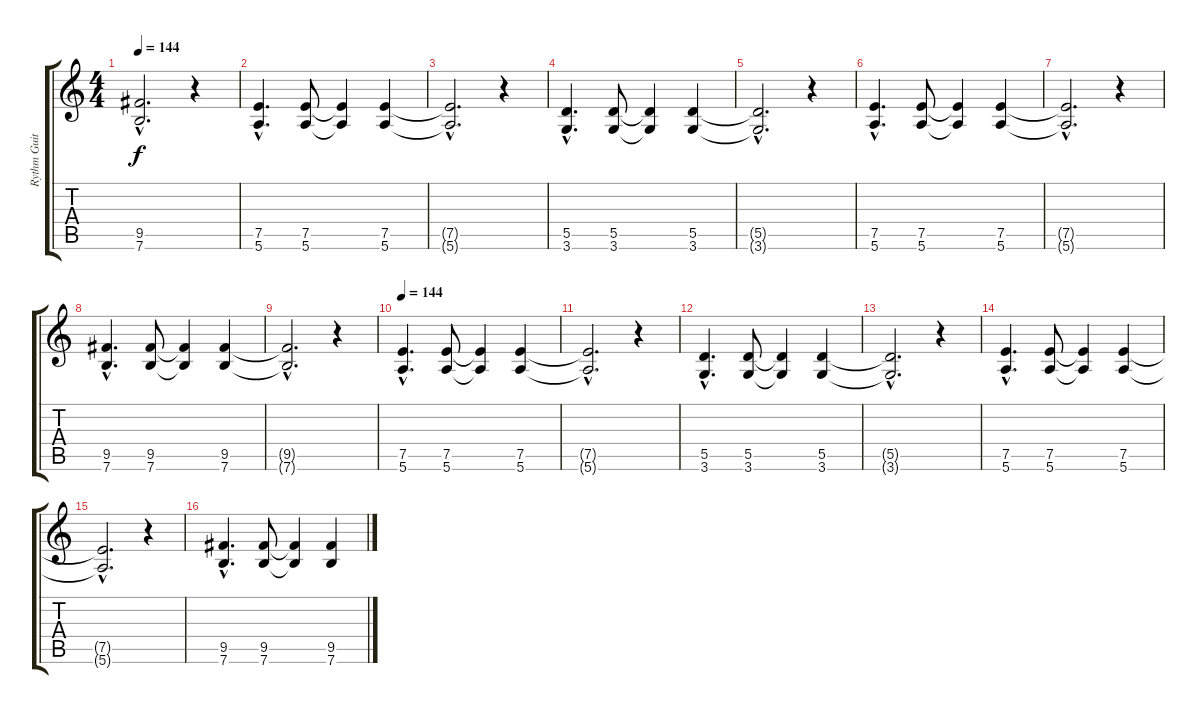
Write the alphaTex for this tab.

\track ("Rythm Guitar (Acoustic) - Jaymz" "Rythm Guit") {instrument acousticguitarsteel}
\staff {score tabs}
\tuning (E4 B3 G3 D3 A2 E2) {hide}
\ts (4 4)
\tempo 144
\clef g2
\ks c
(9.5{hac t} 7.6{hac t}).2{d dy f} r.4 |
(7.5{hac} 5.6{hac}).4{d} (7.5 5.6).8 (7.5{t} 5.6{t}).4 (7.5 5.6).4 |
(7.5{hac t} 5.6{hac t}).2{d} r.4 |
(5.5{hac} 3.6{hac}).4{d} (5.5 3.6).8 (5.5{t} 3.6{t}).4 (5.5 3.6).4 |
(5.5{hac t} 3.6{hac t}).2{d} r.4 |
(7.5{hac} 5.6{hac}).4{d} (7.5 5.6).8 (7.5{t} 5.6{t}).4 (7.5 5.6).4 |
(7.5{hac t} 5.6{hac t}).2{d} r.4 |
(9.5{hac} 7.6{hac}).4{d} (9.5 7.6).8 (9.5{t} 7.6{t}).4 (9.5 7.6).4 |
(9.5{hac t} 7.6{hac t}).2{d} r.4 |
\tempo 144
(7.5{hac} 5.6{hac}).4{d} (7.5 5.6).8 (7.5{t} 5.6{t}).4 (7.5 5.6).4 |
(7.5{hac t} 5.6{hac t}).2{d} r.4 |
(5.5{hac} 3.6{hac}).4{d} (5.5 3.6).8 (5.5{t} 3.6{t}).4 (5.5 3.6).4 |
(5.5{hac t} 3.6{hac t}).2{d} r.4 |
(7.5{hac} 5.6{hac}).4{d} (7.5 5.6).8 (7.5{t} 5.6{t}).4 (7.5 5.6).4 |
(7.5{hac t} 5.6{hac t}).2{d} r.4 |
(9.5{hac} 7.6{hac}).4{d} (9.5 7.6).8 (9.5{t} 7.6{t}).4 (9.5 7.6).4
